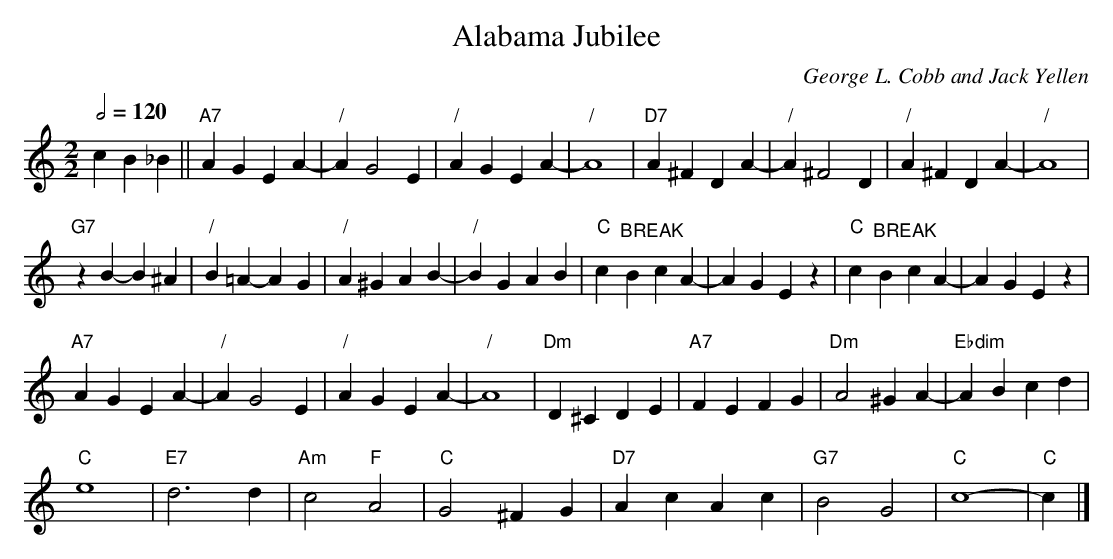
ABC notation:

X:1
T:Alabama Jubilee
C:George L. Cobb and Jack Yellen
Q:1/2=120
M:2/2
L:1/4
K:C
cB_B || "A7"AG EA- | "/"AG2E | "/"AG EA- | "/"A4 | "D7"A^F DA- | "/"A^F2D | "/"A^F DA- | "/"A4 |
"G7"zB- B^A | "/"B=A- AG | "/"A^G AB- | "/"BG AB | "C"c "^BREAK" BcA- | AGE z | "C"c "^BREAK" BcA- | AGEz |
"A7"AG EA- | "/"AG2E | "/"AG EA- | "/"A4 | "Dm"D^C DE | "A7"FE FG | "Dm"A2 ^GA- | "Ebdim"AB cd |
"C"e4 | "E7"d3d | "Am"c2 "F"A2 | "C"G2 ^FG | "D7"Ac Ac | "G7"B2 G2 | "C"c4- | "C"c |]
